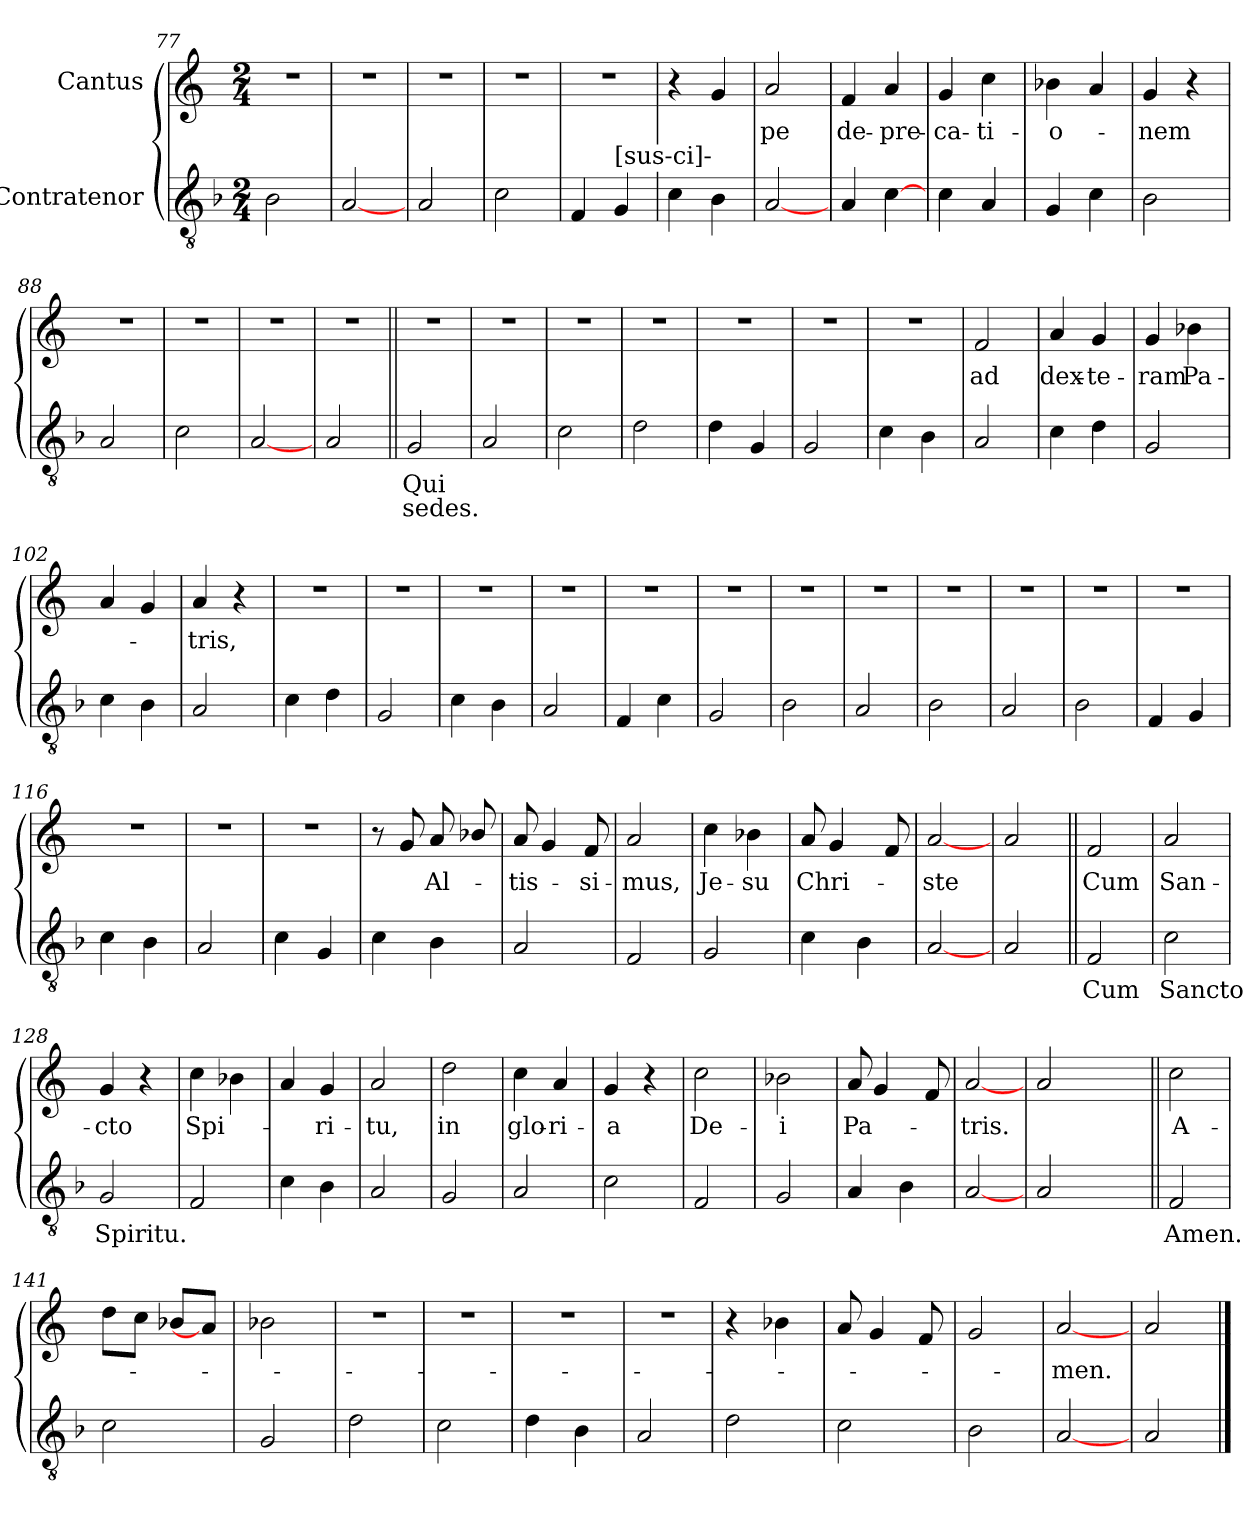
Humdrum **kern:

**kern	**text	**text	**kern	**text
*part2	*part2	*part2	*part1	*part1
*staff2	*staff2	*staff2	*staff1	*staff1
*I"Contratenor	*	*	*I"Cantus	*
*clefGv2	*	*	*clefG2	*
*ITrd7c12	*	*	*	*
*k[b-]	*	*	*k[]	*
*F:	*	*	*C:	*
*M2/4	*	*	*M2/4	*
=77	=77	=77	=77	=77
!	!	!	!LO:N:vis=1	!
2BB-i\	.	.	2r	.
=78	=78	=78	=78	=78
!	!	!	!LO:N:vis=1	!
[2AAi/	.	.	2r	.
=79	=79	=79	=79	=79
!	!	!	!LO:N:vis=1	!
2AAi/	.	.	2r	.
=80	=80	=80	=80	=80
!	!	!	!LO:N:vis=1	!
2Ci\	.	.	2r	.
=81	=81	=81	=81	=81
!	!	!	!LO:N:vis=1	!
4FFi/	.	.	2r	.
!LO:TX:a:t=[sus-ci]-	!	!	!	!
4GGi/	.	.	.	.
!!LO:LB:g=z
=82	=82	=82	=82	=82
4Ci\	.	.	4r	.
4BB-i\	.	.	4gi/	.
=83	=83	=83	=83	=83
!	!	!	!	!LO:LY:b:color=#000000
[2AAi/	.	.	2ai/	pe
=84	=84	=84	=84	=84
!	!	!	!	!LO:LY:b:color=#000000
4AAi/	.	.	4fi/	de-
!	!	!	!	!LO:LY:b:color=#000000
[4Ci\	.	.	4ai/	-pre-
=85	=85	=85	=85	=85
!	!	!	!	!LO:LY:b:color=#000000
4Ci\	.	.	4gi/	-ca-
!	!	!	!	!LO:LY:b:color=#000000
4AAi/	.	.	4cci\	-ti-
=86	=86	=86	=86	=86
!	!	!	!	!LO:LY:b:color=#000000
4GGi/	.	.	4b-Xi\	-o-
4Ci\	.	.	4ai/	.
=87	=87	=87	=87	=87
!	!	!	!	!LO:LY:b:color=#000000
2BB-i\	.	.	4gi/	-nem
.	.	.	4r	.
=88	=88	=88	=88	=88
!	!	!	!LO:N:vis=1	!
2AAi/	.	.	2r	.
=89	=89	=89	=89	=89
!	!	!	!LO:N:vis=1	!
2Ci\	.	.	2r	.
=90	=90	=90	=90	=90
!	!	!	!LO:N:vis=1	!
[2AAi/	.	.	2r	.
=91	=91	=91	=91	=91
!	!	!	!LO:N:vis=1	!
2AAi/	.	.	2r	.
=92||	=92||	=92||	=92||	=92||
!	!LO:LY:b:color=#000000	!LO:LY:b:color=#000000	!LO:N:vis=1	!
2GGi/	Qui	sedes.	2r	.
=93	=93	=93	=93	=93
!	!	!	!LO:N:vis=1	!
2AAi/	.	.	2r	.
!!LO:LB:g=z
=94	=94	=94	=94	=94
!	!	!	!LO:N:vis=1	!
2Ci\	.	.	2r	.
=95	=95	=95	=95	=95
!	!	!	!LO:N:vis=1	!
2Di\	.	.	2r	.
=96	=96	=96	=96	=96
!	!	!	!LO:N:vis=1	!
4Di\	.	.	2r	.
4GGi/	.	.	.	.
=97	=97	=97	=97	=97
!	!	!	!LO:N:vis=1	!
2GGi/	.	.	2r	.
=98	=98	=98	=98	=98
!	!	!	!LO:N:vis=1	!
4Ci\	.	.	2r	.
4BB-i\	.	.	.	.
=99	=99	=99	=99	=99
!	!	!	!	!LO:LY:b:color=#000000
2AAi/	.	.	2fi/	ad
=100	=100	=100	=100	=100
!	!	!	!	!LO:LY:b:color=#000000
4Ci\	.	.	4ai/	dex-
!	!	!	!	!LO:LY:b:color=#000000
4Di\	.	.	4gi/	-te-
=101	=101	=101	=101	=101
!	!	!	!	!LO:LY:b:color=#000000
2GGi/	.	.	4gi/	-ram
!	!	!	!	!LO:LY:b:color=#000000
.	.	.	4b-Xi\	Pa-
=102	=102	=102	=102	=102
4Ci\	.	.	4ai/	.
4BB-i\	.	.	4gi/	.
=103	=103	=103	=103	=103
!	!	!	!	!LO:LY:b:color=#000000
2AAi/	.	.	4ai/	-tris,
.	.	.	4r	.
=104	=104	=104	=104	=104
!	!	!	!LO:N:vis=1	!
4Ci\	.	.	2r	.
4Di\	.	.	.	.
=105	=105	=105	=105	=105
!	!	!	!LO:N:vis=1	!
2GGi/	.	.	2r	.
!!LO:PB:g=z
=106	=106	=106	=106	=106
!	!	!	!LO:N:vis=1	!
4Ci\	.	.	2r	.
4BB-i\	.	.	.	.
=107	=107	=107	=107	=107
!	!	!	!LO:N:vis=1	!
2AAi/	.	.	2r	.
=108	=108	=108	=108	=108
!	!	!	!LO:N:vis=1	!
4FFi/	.	.	2r	.
4Ci\	.	.	.	.
=109	=109	=109	=109	=109
!	!	!	!LO:N:vis=1	!
2GGi/	.	.	2r	.
=110	=110	=110	=110	=110
!	!	!	!LO:N:vis=1	!
2BB-i\	.	.	2r	.
=111	=111	=111	=111	=111
!	!	!	!LO:N:vis=1	!
2AAi/	.	.	2r	.
=112	=112	=112	=112	=112
!	!	!	!LO:N:vis=1	!
2BB-i\	.	.	2r	.
=113	=113	=113	=113	=113
!	!	!	!LO:N:vis=1	!
2AAi/	.	.	2r	.
=114	=114	=114	=114	=114
!	!	!	!LO:N:vis=1	!
2BB-i\	.	.	2r	.
=115	=115	=115	=115	=115
!	!	!	!LO:N:vis=1	!
4FFi/	.	.	2r	.
4GGi/	.	.	.	.
=116	=116	=116	=116	=116
!	!	!	!LO:N:vis=1	!
4Ci\	.	.	2r	.
4BB-i\	.	.	.	.
=117	=117	=117	=117	=117
!	!	!	!LO:N:vis=1	!
2AAi/	.	.	2r	.
=118	=118	=118	=118	=118
!	!	!	!LO:N:vis=1	!
4Ci\	.	.	2r	.
4GGi/	.	.	.	.
!!LO:LB:g=z
=119	=119	=119	=119	=119
4Ci\	.	.	8r	.
.	.	.	8gi/L	.
!	!	!	!	!LO:LY:b:color=#000000
4BB-i\	.	.	8ai/L	Al-
.	.	.	8b-Xi/J	.
=120	=120	=120	=120	=120
!	!	!	!	!LO:LY:b:color=#000000
2AAi/	.	.	8ai/L	-tis-
.	.	.	4gi/	.
!	!	!	!	!LO:LY:b:color=#000000
.	.	.	8fi/L	-si-
=121	=121	=121	=121	=121
!	!	!	!	!LO:LY:b:color=#000000
2FFi/	.	.	2ai/	-mus,
=122	=122	=122	=122	=122
!	!	!	!	!LO:LY:b:color=#000000
2GGi/	.	.	4cci\	Je-
!	!	!	!	!LO:LY:b:color=#000000
.	.	.	4b-Xi\	-su
=123	=123	=123	=123	=123
!	!	!	!	!LO:LY:b:color=#000000
4Ci\	.	.	8ai/L	Chri-
.	.	.	4gi/	.
4BB-i\	.	.	.	.
.	.	.	8fi/L	.
=124	=124	=124	=124	=124
!	!	!	!	!LO:LY:b:color=#000000
[2AAi/	.	.	[2ai/	-ste
=125	=125	=125	=125	=125
2AAi/	.	.	2ai/	.
=126||	=126||	=126||	=126||	=126||
!	!LO:LY:b:color=#000000	!	!	!LO:LY:b:color=#000000
2FFi/	Cum	.	2fi/	Cum
=127	=127	=127	=127	=127
!	!LO:LY:b:color=#000000	!	!	!LO:LY:b:color=#000000
2Ci\	Sancto	.	2ai/	San-
=128	=128	=128	=128	=128
!	!LO:LY:b:color=#000000	!	!	!LO:LY:b:color=#000000
2GGi/	Spiritu.	.	4gi/	-cto
.	.	.	4r	.
=129	=129	=129	=129	=129
!	!	!	!	!LO:LY:b:color=#000000
2FFi/	.	.	4cci\	Spi-
.	.	.	4b-Xi\	.
!!LO:LB:g=z
=130	=130	=130	=130	=130
4Ci\	.	.	4ai/	.
!	!	!	!	!LO:LY:b:color=#000000
4BB-i\	.	.	4gi/	-ri-
=131	=131	=131	=131	=131
!	!	!	!	!LO:LY:b:color=#000000
2AAi/	.	.	2ai/	-tu,
=132	=132	=132	=132	=132
!	!	!	!	!LO:LY:b:color=#000000
2GGi/	.	.	2ddi\	in
=133	=133	=133	=133	=133
!	!	!	!	!LO:LY:b:color=#000000
2AAi/	.	.	4cci\	glo-
!	!	!	!	!LO:LY:b:color=#000000
.	.	.	4ai/	-ri-
=134	=134	=134	=134	=134
!	!	!	!	!LO:LY:b:color=#000000
2Ci\	.	.	4gi/	-a
.	.	.	4r	.
=135	=135	=135	=135	=135
!	!	!	!	!LO:LY:b:color=#000000
2FFi/	.	.	2cci\	De-
=136	=136	=136	=136	=136
!	!	!	!	!LO:LY:b:color=#000000
2GGi/	.	.	2b-Xi\	-i
=137	=137	=137	=137	=137
!	!	!	!	!LO:LY:b:color=#000000
4AAi/	.	.	8ai/L	Pa-
.	.	.	4gi/	.
4BB-i\	.	.	.	.
.	.	.	8fi/L	.
=138	=138	=138	=138	=138
!	!	!	!	!LO:LY:b:color=#000000
[2AAi/	.	.	[2ai/	-tris.
=139	=139	=139	=139	=139
2AAi/	.	.	2ai/	.
=140||	=140||	=140||	=140||	=140||
!	!LO:LY:b:color=#000000	!	!	!LO:LY:b:color=#000000
2FFi/	Amen.	.	2cci\	A-
!!LO:LB:g=z
=141	=141	=141	=141	=141
2Ci\	.	.	8ddi\L	.
.	.	.	8cci\J	.
.	.	.	8b-Xi/L	.
.	.	.	8ai/J]	.
=142	=142	=142	=142	=142
2GGi/	.	.	2b-Xi\	.
=143	=143	=143	=143	=143
!	!	!	!LO:N:vis=1	!
2Di\	.	.	2r	.
=144	=144	=144	=144	=144
!	!	!	!LO:N:vis=1	!
2Ci\	.	.	2r	.
=145	=145	=145	=145	=145
!	!	!	!LO:N:vis=1	!
4Di\	.	.	2r	.
4BB-i\	.	.	.	.
=146	=146	=146	=146	=146
!	!	!	!LO:N:vis=1	!
2AAi/	.	.	2r	.
=147	=147	=147	=147	=147
2Di\	.	.	4r	.
.	.	.	4b-Xi\	.
=148	=148	=148	=148	=148
2Ci\	.	.	8ai/L	.
.	.	.	4gi/	.
.	.	.	8fi/L	.
=149	=149	=149	=149	=149
2BB-i\	.	.	2gi/	.
=150	=150	=150	=150	=150
!	!	!	!	!LO:LY:b:color=#000000
[2AAi/	.	.	[2ai/	-men.
=151	=151	=151	=151	=151
2AAi/	.	.	2ai/	.
==	==	==	==	==
*-	*-	*-	*-	*-
